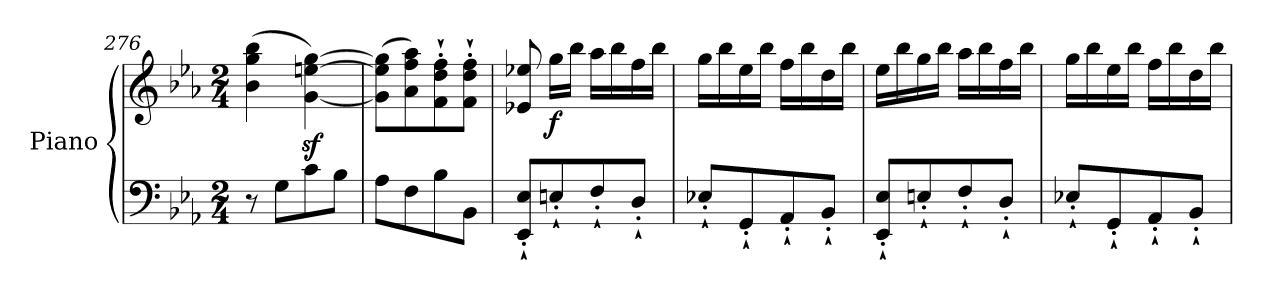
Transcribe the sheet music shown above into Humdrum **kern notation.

**kern	**kern	**dynam
*part1	*part1	*part1
*staff2	*staff1	*staff1/2
*I"Piano	*	*
*I'Pno	*	*
*clefF4	*clefG2	*
*k[b-e-a-]	*k[b-e-a-]	*
*M2/4	*M2/4	*
=276	=276	=276
8r	(4b-\ 4gg\ 4bb-\	.
8G\L	.	.
8c\	[4g\z< [4een\z< [4gg\z<)	.
8B-\J	.	.
=277	=277	=277
8A-\L	(8g\] 8ee\] 8gg\]L	.
8F\	8a-\ 8ff\ 8aa-\)	.
8B-\	8f\`' 8dd\`' 8ff\`'	.
8BB-\J	8f\`' 8dd\`' 8ff\`'J	.
=278	=278	=278
8EE-/`' 8E-/`'L	8e-X/ 8ee-X/	.
!	!	!LO:DY:b
8En`'/	16gg\LL	f
.	16bb-\JJ	.
8F`'/	16aa-\LL	.
.	16bb-\	.
8D`'/J	16ff\	.
.	16bb-\JJ	.
=279	=279	=279
8E-X`'/L	16gg\LL	.
.	16bb-\	.
8GG`'/	16ee-\	.
.	16bb-\JJ	.
8AA-`'/	16ff\LL	.
.	16bb-\	.
8BB-`'/J	16dd\	.
.	16bb-\JJ	.
!!LO:LB:g=z
=280	=280	=280
8EE-/`' 8E-/`'L	16ee-\LL	.
.	16bb-\	.
8En`'/	16gg\	.
.	16bb-\JJ	.
8F`'/	16aa-\LL	.
.	16bb-\	.
8D`'/J	16ff\	.
.	16bb-\JJ	.
=281	=281	=281
8E-X`'/L	16gg\LL	.
.	16bb-\	.
8GG`'/	16ee-\	.
.	16bb-\JJ	.
8AA-`'/	16ff\LL	.
.	16bb-\	.
8BB-`'/J	16dd\	.
.	16bb-\JJ	.
=	=	=
*-	*-	*-
